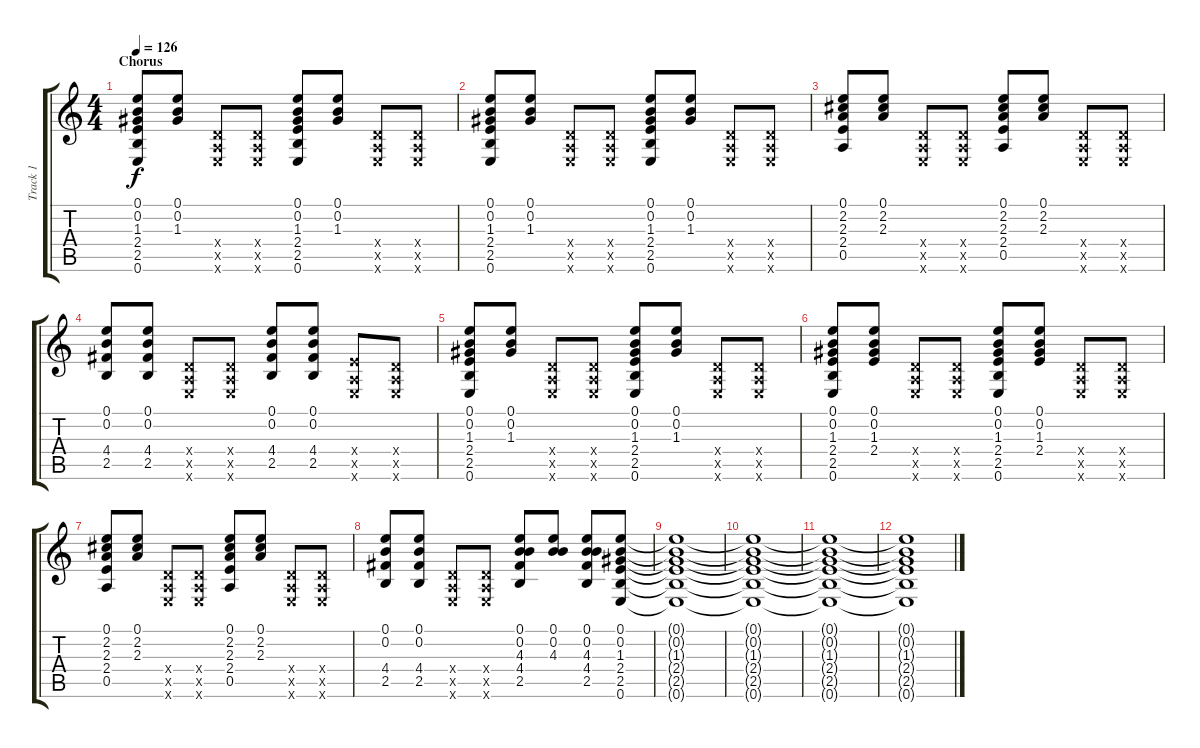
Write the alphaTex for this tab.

\track ("Track 1" "Track 1") {instrument distortionguitar}
\staff {score tabs}
\tuning (E4 B3 G3 D3 A2 E2) {hide}
\ts (4 4)
\section ("" "Chorus")
\tempo 126
\clef g2
\ks c
(0.1 0.2 1.3 2.4 2.5 0.6).8{dy f} (0.1 0.2 1.3).8 (0.4{x} 0.5{x} 0.6{x}).8 (0.4{x} 0.5{x} 0.6{x}).8 (0.1 0.2 1.3 2.4 2.5 0.6).8 (0.1 0.2 1.3).8 (0.4{x} 0.5{x} 0.6{x}).8 (0.4{x} 0.5{x} 0.6{x}).8 |
(0.1 0.2 1.3 2.4 2.5 0.6).8 (0.1 0.2 1.3).8 (0.4{x} 0.5{x} 0.6{x}).8 (0.4{x} 0.5{x} 0.6{x}).8 (0.1 0.2 1.3 2.4 2.5 0.6).8 (0.1 0.2 1.3).8 (0.4{x} 0.5{x} 0.6{x}).8 (0.4{x} 0.5{x} 0.6{x}).8 |
(0.1 2.2 2.3 2.4 0.5).8 (0.1 2.2 2.3).8 (0.4{x} 0.5{x} 0.6{x}).8 (0.4{x} 0.5{x} 0.6{x}).8 (0.1 2.2 2.3 2.4 0.5).8 (0.1 2.2 2.3).8 (0.4{x} 0.5{x} 0.6{x}).8 (0.4{x} 0.5{x} 0.6{x}).8 |
(0.1 0.2 4.4 2.5).8 (0.1 0.2 4.4 2.5).8 (0.4{x} 0.5{x} 0.6{x}).8 (0.4{x} 0.5{x} 0.6{x}).8 (0.1 0.2 4.4 2.5).8 (0.1 0.2 4.4 2.5).8 (2.4{x} 0.5{x} 0.6{x}).8 (0.4{x} 0.5{x} 0.6{x}).8 |
(0.1 0.2 1.3 2.4 2.5 0.6).8 (0.1 0.2 1.3).8 (0.4{x} 0.5{x} 0.6{x}).8 (0.4{x} 0.5{x} 0.6{x}).8 (0.1 0.2 1.3 2.4 2.5 0.6).8 (0.1 0.2 1.3).8 (0.4{x} 0.5{x} 0.6{x}).8 (0.4{x} 0.5{x} 0.6{x}).8 |
(0.1 0.2 1.3 2.4 2.5 0.6).8 (0.1 0.2 1.3 2.4).8 (0.4{x} 0.5{x} 0.6{x}).8 (0.4{x} 0.5{x} 0.6{x}).8 (0.1 0.2 1.3 2.4 2.5 0.6).8 (0.1 0.2 1.3 2.4).8 (0.4{x} 0.5{x} 0.6{x}).8 (0.4{x} 0.5{x} 0.6{x}).8 |
(0.1 2.2 2.3 2.4 0.5).8 (0.1 2.2 2.3).8 (0.4{x} 0.5{x} 0.6{x}).8 (0.4{x} 0.5{x} 0.6{x}).8 (0.1 2.2 2.3 2.4 0.5).8 (0.1 2.2 2.3).8 (0.4{x} 0.5{x} 0.6{x}).8 (0.4{x} 0.5{x} 0.6{x}).8 |
(0.1 0.2 4.4 2.5).8 (0.1 0.2 4.4 2.5).8 (0.4{x} 0.5{x} 0.6{x}).8 (0.4{x} 0.5{x} 0.6{x}).8 (0.1 0.2 4.3 4.4 2.5).8 (0.1 0.2 4.3).8 (0.1 0.2 4.3 4.4 2.5).8 (0.1 0.2 1.3 2.4 2.5 0.6).8 |
(0.1{t} 0.2{t} 1.3{t} 2.4{t} 2.5{t} 0.6{t}).1 |
(0.1{t} 0.2{t} 1.3{t} 2.4{t} 2.5{t} 0.6{t}).1 |
(0.1{t} 0.2{t} 1.3{t} 2.4{t} 2.5{t} 0.6{t}).1 |
(0.1{t} 0.2{t} 1.3{t} 2.4{t} 2.5{t} 0.6{t}).1
